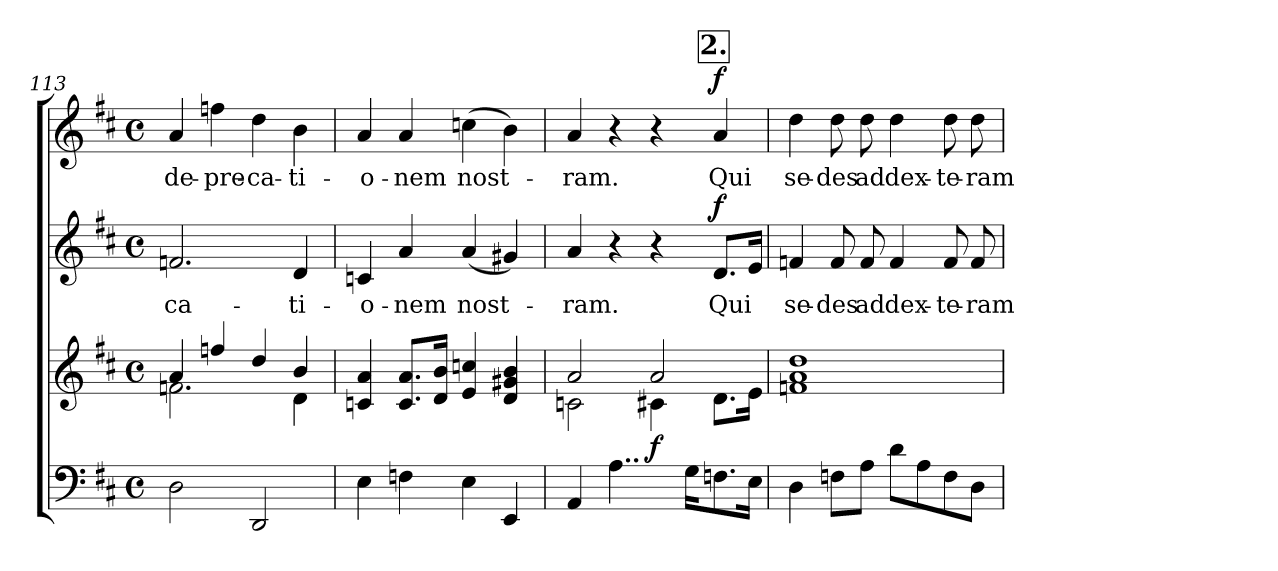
**kern	**kern	**dynam	**kern	**text	**dynam	**kern	**text	**dynam
*part3	*part3	*part3	*part2	*part2	*part2	*part1	*part1	*part1
*staff4	*staff3	*staff3/4	*staff2	*staff2	*staff2	*staff1	*staff1	*staff1
*clefF4	*clefG2	*	*clefG2	*	*	*clefG2	*	*
*ITrd1c2	*ITrd1c2	*	*ITrd1c2	*	*	*ITrd1c2	*	*
*k[]	*k[]	*	*k[]	*	*	*k[]	*	*
*C:	*C:	*	*C:	*	*	*C:	*	*
*M4/4	*M4/4	*	*M4/4	*	*	*M4/4	*	*
*met(c)	*met(c)	*	*met(c)	*	*	*met(c)	*	*
=113	=113	=113	=113	=113	=113	=113	=113	=113
*	*^	*	*	*	*	*	*	*
!	!	!	!	!	!LO:LY:b	!	!	!LO:LY:b	!
2C\	4g/	2.e-X\	.	2.e-X/	-ca-	.	4g/	de-	.
!	!	!	!	!	!	!	!	!LO:LY:b	!
.	4ee-X/	.	.	.	.	.	4ee-X\	-pre-	.
!	!	!	!	!	!	!	!	!LO:LY:b	!
2CC/	4cc/	.	.	.	.	.	4cc\	-ca-	.
!	!	!	!	!	!LO:LY:b	!	!	!LO:LY:b	!
.	4a/	4c\	.	4c/	-ti-	.	4a\	-ti-	.
=114	=114	=114	=114	=114	=114	=114	=114	=114	=114
!	!	!	!	!	!LO:LY:b	!	!	!LO:LY:b	!
*	*v	*v	*	*	*	*	*	*	*
4D\	4B-X/ 4g/	.	4B-X/	-o-	.	4g/	-o-	.
!	!	!	!	!LO:LY:b	!	!	!LO:LY:b	!
4E-X\	8.B-/ 8.g/L	.	4g/	-nem	.	4g/	-nem	.
.	16c/ 16a/Jk	.	.	.	.	.	.	.
!	!	!	!	!LO:LY:b	!	!	!LO:LY:b	!
4D\	4d/ 4b-X/	.	(<4g/	nost-	.	(>4b-X\	nost-	.
4DD/	4c/ 4f#X/ 4a/	.	4f#X/)	.	.	4a\)	.	.
!!LO:LB:g=z
!!LO:REH:place=s1:a:t=2.:qo=3
=115	=115	=115	=115	=115	=115	=115	=115	=115
*	*^	*	*	*	*	*	*	*
!	!	!	!	!	!LO:LY:b	!	!	!LO:LY:b	!
4GG/	2g/	2B-X\	.	4g/	-ram.	.	4g/	-ram.	.
4..G\	.	.	.	4r	.	.	4r	.	.
!	!	!	!LO:DY:b	!	!	!	!	!	!
.	2g/	4Bn\	f	4r	.	.	4r	.	.
16F\KL	.	.	.	.	.	.	.	.	.
!	!	!	!	!	!LO:LY:b	!LO:DY:a	!	!LO:LY:b	!LO:DY:a
8.E-X\	.	8.c\L	.	8.c/L	Qui	f	4g/	Qui	f
16D\Jk	.	16d\Jk	.	16d/Jk	.	.	.	.	.
=116	=116	=116	=116	=116	=116	=116	=116	=116	=116
!	!	!	!	!	!LO:LY:b	!	!	!LO:LY:b	!
*	*v	*v	*	*	*	*	*	*	*
4C\	1e-X 1g 1cc	.	4e-X/	se-	.	4cc\	se-	.
!	!	!	!	!LO:LY:b	!	!	!LO:LY:b	!
8E-X\L	.	.	8e-/	-des	.	8cc\	-des	.
!	!	!	!	!LO:LY:b	!	!	!LO:LY:b	!
8G\J	.	.	8e-/	ad	.	8cc\	ad	.
!	!	!	!	!LO:LY:b	!	!	!LO:LY:b	!
8c\L	.	.	4e-/	dex-	.	4cc\	dex-	.
8G\	.	.	.	.	.	.	.	.
!	!	!	!	!LO:LY:b	!	!	!LO:LY:b	!
8E-\	.	.	8e-/	-te-	.	8cc\	-te-	.
!	!	!	!	!LO:LY:b	!	!	!LO:LY:b	!
8C\J	.	.	8e-/	-ram	.	8cc\	-ram	.
=	=	=	=	=	=	=	=	=
*-	*-	*-	*-	*-	*-	*-	*-	*-
